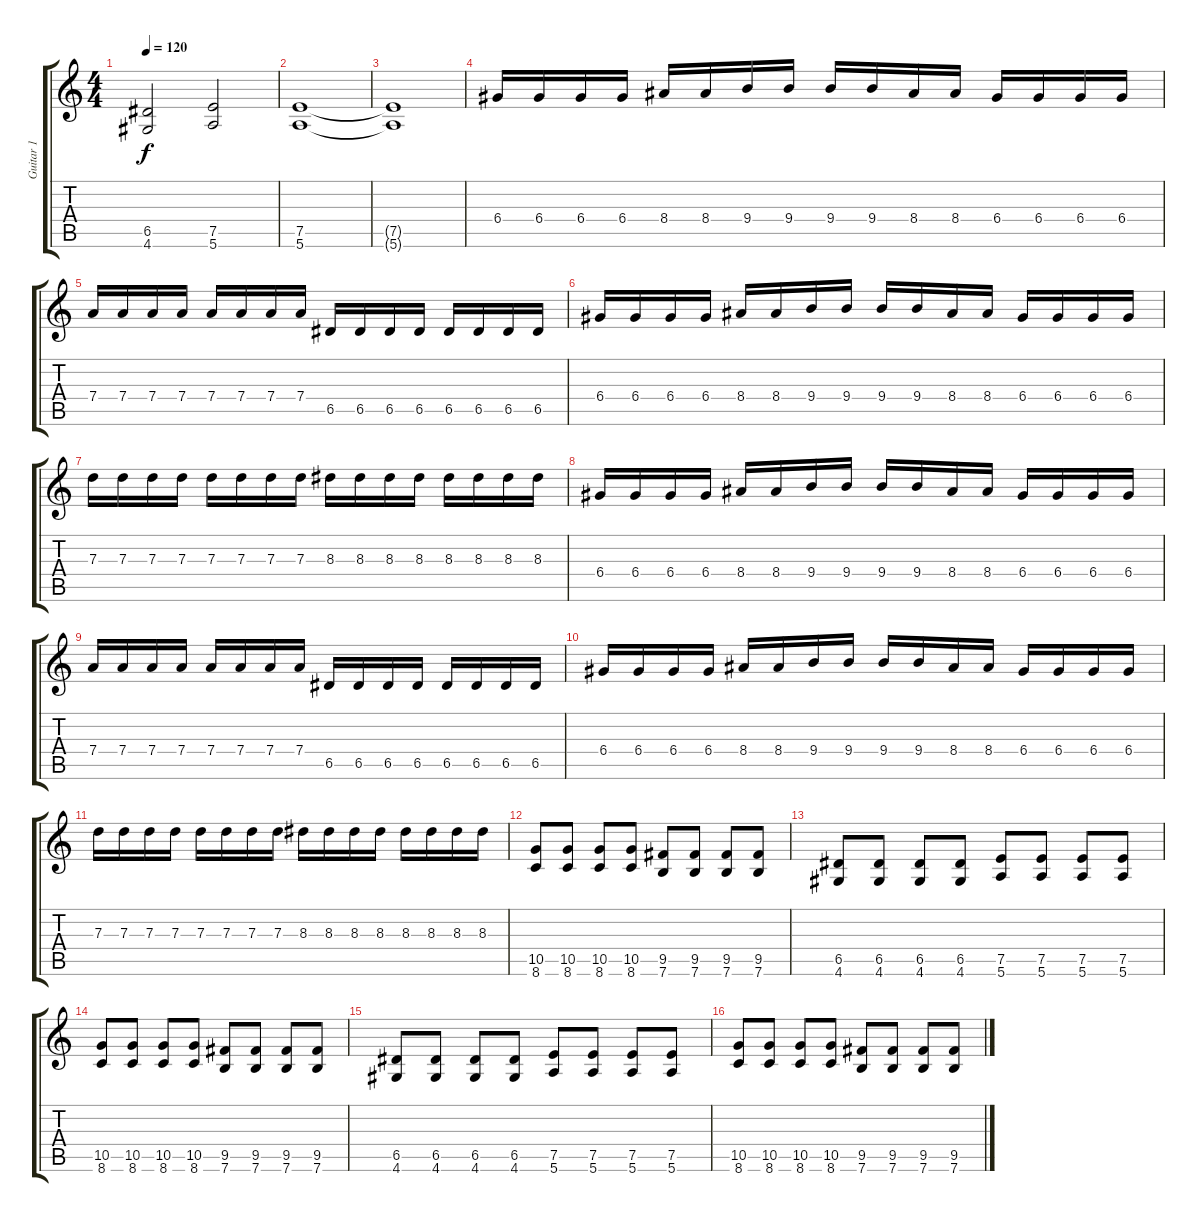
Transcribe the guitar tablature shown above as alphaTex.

\track ("Guitar 1" "Guitar 1") {instrument distortionguitar}
\staff {score tabs}
\tuning (E4 B3 G3 D3 A2 E2) {hide}
\ts (4 4)
\tempo 120
\clef g2
\ks c
(6.5 4.6).2{dy f} (7.5 5.6).2 |
(7.5 5.6).1 |
(7.5{t} 5.6{t}).1 |
6.4.16 6.4.16 6.4.16 6.4.16 8.4.16 8.4.16 9.4.16 9.4.16 9.4.16 9.4.16 8.4.16 8.4.16 6.4.16 6.4.16 6.4.16 6.4.16 |
7.4.16 7.4.16 7.4.16 7.4.16 7.4.16 7.4.16 7.4.16 7.4.16 6.5.16 6.5.16 6.5.16 6.5.16 6.5.16 6.5.16 6.5.16 6.5.16 |
6.4.16 6.4.16 6.4.16 6.4.16 8.4.16 8.4.16 9.4.16 9.4.16 9.4.16 9.4.16 8.4.16 8.4.16 6.4.16 6.4.16 6.4.16 6.4.16 |
7.3.16 7.3.16 7.3.16 7.3.16 7.3.16 7.3.16 7.3.16 7.3.16 8.3.16 8.3.16 8.3.16 8.3.16 8.3.16 8.3.16 8.3.16 8.3.16 |
6.4.16 6.4.16 6.4.16 6.4.16 8.4.16 8.4.16 9.4.16 9.4.16 9.4.16 9.4.16 8.4.16 8.4.16 6.4.16 6.4.16 6.4.16 6.4.16 |
7.4.16 7.4.16 7.4.16 7.4.16 7.4.16 7.4.16 7.4.16 7.4.16 6.5.16 6.5.16 6.5.16 6.5.16 6.5.16 6.5.16 6.5.16 6.5.16 |
6.4.16 6.4.16 6.4.16 6.4.16 8.4.16 8.4.16 9.4.16 9.4.16 9.4.16 9.4.16 8.4.16 8.4.16 6.4.16 6.4.16 6.4.16 6.4.16 |
7.3.16 7.3.16 7.3.16 7.3.16 7.3.16 7.3.16 7.3.16 7.3.16 8.3.16 8.3.16 8.3.16 8.3.16 8.3.16 8.3.16 8.3.16 8.3.16 |
(10.5 8.6).8 (10.5 8.6).8 (10.5 8.6).8 (10.5 8.6).8 (9.5 7.6).8 (9.5 7.6).8 (9.5 7.6).8 (9.5 7.6).8 |
(6.5 4.6).8 (6.5 4.6).8 (6.5 4.6).8 (6.5 4.6).8 (7.5 5.6).8 (7.5 5.6).8 (7.5 5.6).8 (7.5 5.6).8 |
(10.5 8.6).8 (10.5 8.6).8 (10.5 8.6).8 (10.5 8.6).8 (9.5 7.6).8 (9.5 7.6).8 (9.5 7.6).8 (9.5 7.6).8 |
(6.5 4.6).8 (6.5 4.6).8 (6.5 4.6).8 (6.5 4.6).8 (7.5 5.6).8 (7.5 5.6).8 (7.5 5.6).8 (7.5 5.6).8 |
(10.5 8.6).8 (10.5 8.6).8 (10.5 8.6).8 (10.5 8.6).8 (9.5 7.6).8 (9.5 7.6).8 (9.5 7.6).8 (9.5 7.6).8
